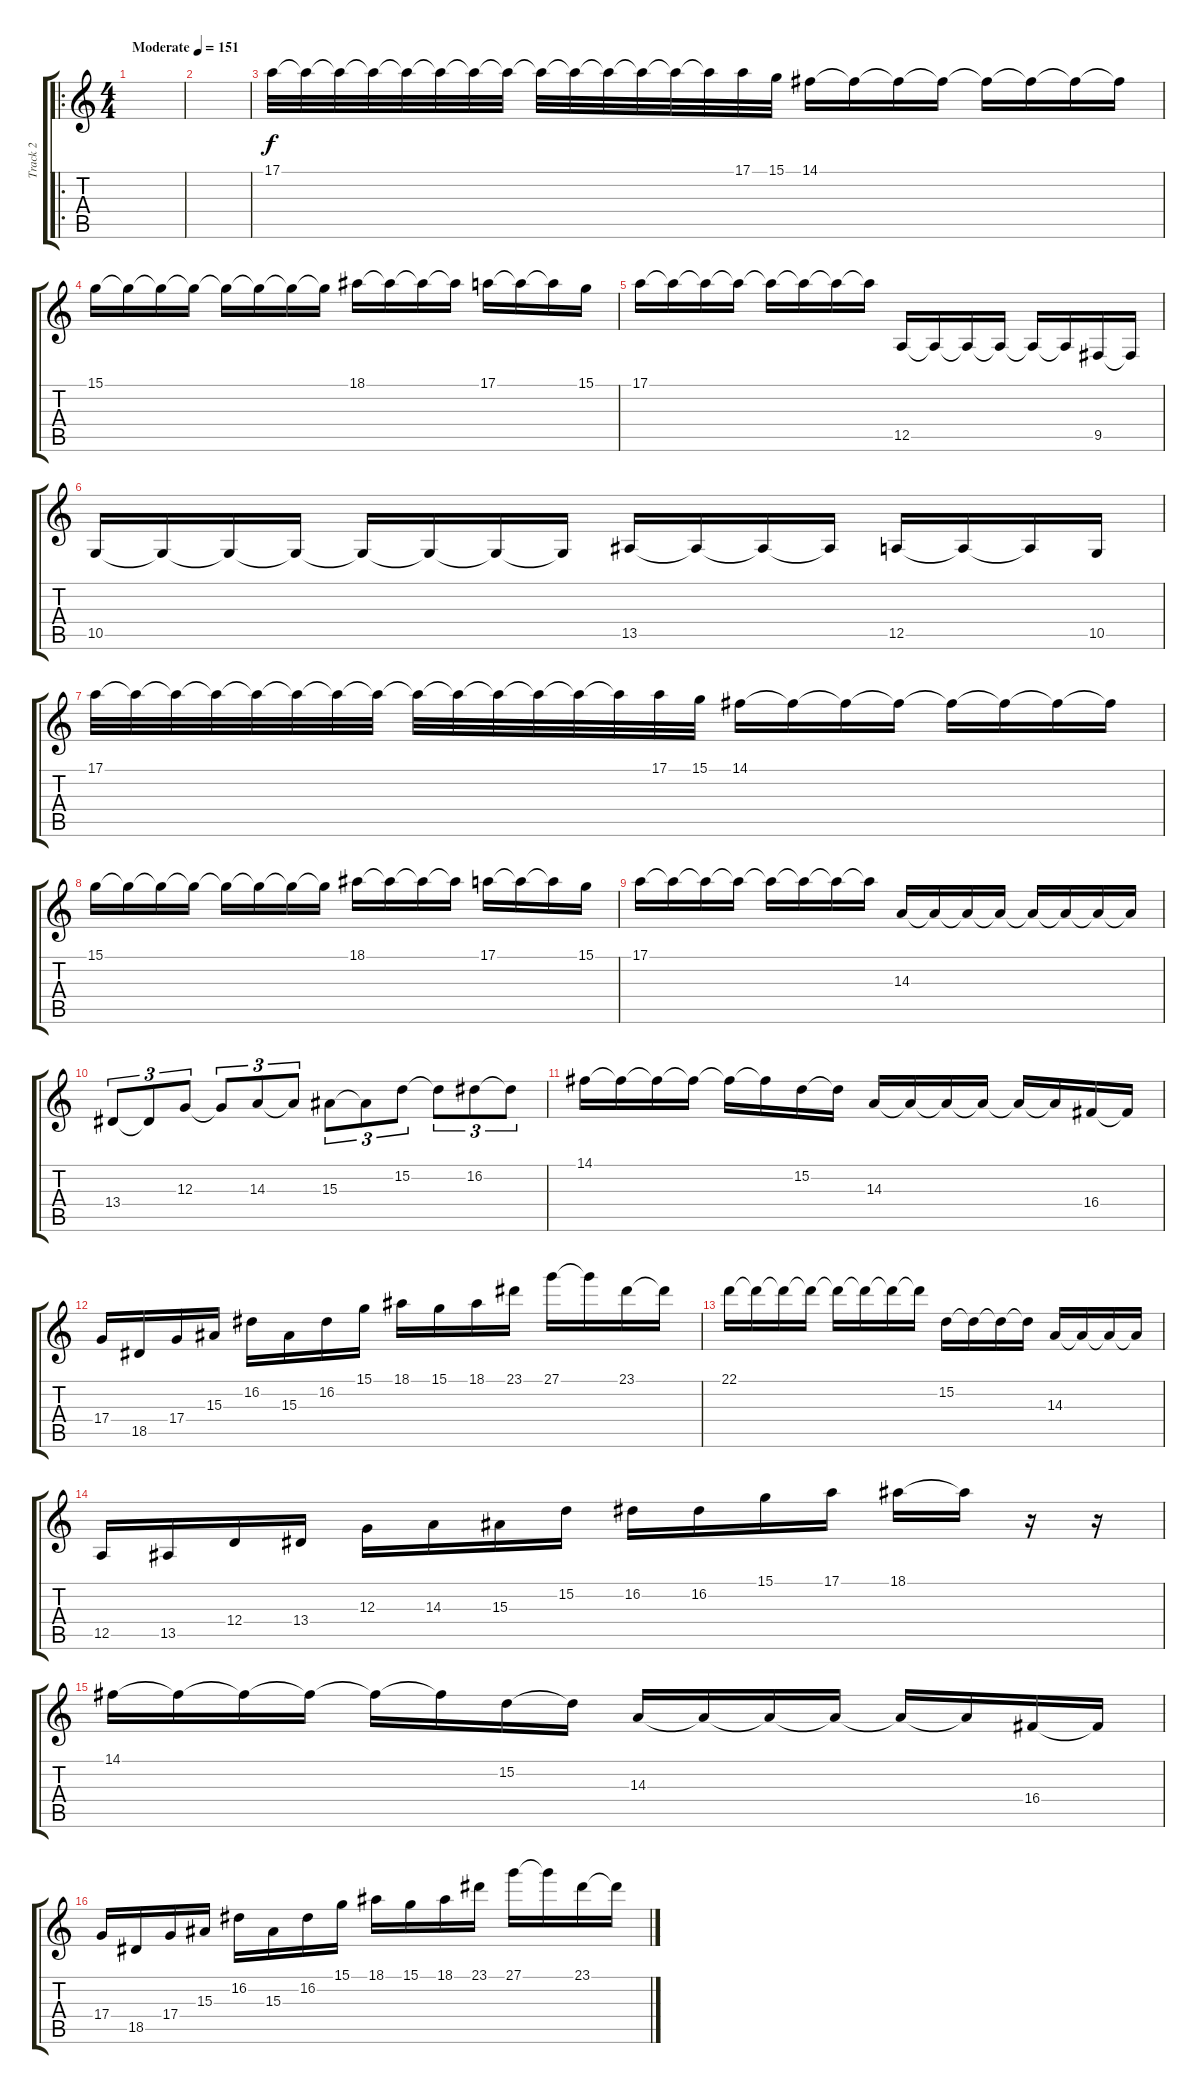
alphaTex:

\track ("Track 2" "Track 2") {instrument lead5charang}
\staff {score tabs}
\tuning (E4 B3 G3 D3 A2 E2) {hide}
\ro
\ts (4 4)
\tempo (151 "Moderate")
\clef g2
\ks c
|
|
17.1.32 17.1{t}.32 17.1{t}.32 17.1{t}.32 17.1{t}.32 17.1{t}.32 17.1{t}.32 17.1{t}.32 17.1{t}.32 17.1{t}.32 17.1{t}.32 17.1{t}.32 17.1{t}.32 17.1{t}.32 17.1.32 15.1.32 14.1.16 14.1{t}.16 14.1{t}.16 14.1{t}.16 14.1{t}.16 14.1{t}.16 14.1{t}.16 14.1{t}.16 |
15.1.16 15.1{t}.16 15.1{t}.16 15.1{t}.16 15.1{t}.16 15.1{t}.16 15.1{t}.16 15.1{t}.16 18.1.16 18.1{t}.16 18.1{t}.16 18.1{t}.16 17.1.16 17.1{t}.16 17.1{t}.16 15.1.16 |
17.1.16 17.1{t}.16 17.1{t}.16 17.1{t}.16 17.1{t}.16 17.1{t}.16 17.1{t}.16 17.1{t}.16 12.5.16 12.5{t}.16 12.5{t}.16 12.5{t}.16 12.5{t}.16 12.5{t}.16 9.5.16 9.5{t}.16 |
10.5.16 10.5{t}.16 10.5{t}.16 10.5{t}.16 10.5{t}.16 10.5{t}.16 10.5{t}.16 10.5{t}.16 13.5.16 13.5{t}.16 13.5{t}.16 13.5{t}.16 12.5.16 12.5{t}.16 12.5{t}.16 10.5.16 |
17.1.32 17.1{t}.32 17.1{t}.32 17.1{t}.32 17.1{t}.32 17.1{t}.32 17.1{t}.32 17.1{t}.32 17.1{t}.32 17.1{t}.32 17.1{t}.32 17.1{t}.32 17.1{t}.32 17.1{t}.32 17.1.32 15.1.32 14.1.16 14.1{t}.16 14.1{t}.16 14.1{t}.16 14.1{t}.16 14.1{t}.16 14.1{t}.16 14.1{t}.16 |
15.1.16 15.1{t}.16 15.1{t}.16 15.1{t}.16 15.1{t}.16 15.1{t}.16 15.1{t}.16 15.1{t}.16 18.1.16 18.1{t}.16 18.1{t}.16 18.1{t}.16 17.1.16 17.1{t}.16 17.1{t}.16 15.1.16 |
17.1.16 17.1{t}.16 17.1{t}.16 17.1{t}.16 17.1{t}.16 17.1{t}.16 17.1{t}.16 17.1{t}.16 14.3.16 14.3{t}.16 14.3{t}.16 14.3{t}.16 14.3{t}.16 14.3{t}.16 14.3{t}.16 14.3{t}.16 |
13.4.8{tu (3 2)} 13.4{t}.8{tu (3 2)} 12.3.8{tu (3 2)} 12.3{t}.8{tu (3 2)} 14.3.8{tu (3 2)} 14.3{t}.8{tu (3 2)} 15.3.8{tu (3 2)} 15.3{t}.8{tu (3 2)} 15.2.8{tu (3 2)} 15.2{t}.8{tu (3 2)} 16.2.8{tu (3 2)} 16.2{t}.8{tu (3 2)} |
14.1.16 14.1{t}.16 14.1{t}.16 14.1{t}.16 14.1{t}.16 14.1{t}.16 15.2.16 15.2{t}.16 14.3.16 14.3{t}.16 14.3{t}.16 14.3{t}.16 14.3{t}.16 14.3{t}.16 16.4.16 16.4{t}.16 |
17.4.16 18.5.16 17.4.16 15.3.16 16.2.16 15.3.16 16.2.16 15.1.16 18.1.16 15.1.16 18.1.16 23.1.16 27.1.16 27.1{t}.16 23.1.16 23.1{t}.16 |
22.1.16 22.1{t}.16 22.1{t}.16 22.1{t}.16 22.1{t}.16 22.1{t}.16 22.1{t}.16 22.1{t}.16 15.2.16 15.2{t}.16 15.2{t}.16 15.2{t}.16 14.3.16 14.3{t}.16 14.3{t}.16 14.3{t}.16 |
12.5.16 13.5.16 12.4.16 13.4.16 12.3.16 14.3.16 15.3.16 15.2.16 16.2.16 16.2.16 15.1.16 17.1.16 18.1.16 18.1{t}.16 r.16 r.16 |
14.1.16 14.1{t}.16 14.1{t}.16 14.1{t}.16 14.1{t}.16 14.1{t}.16 15.2.16 15.2{t}.16 14.3.16 14.3{t}.16 14.3{t}.16 14.3{t}.16 14.3{t}.16 14.3{t}.16 16.4.16 16.4{t}.16 |
17.4.16 18.5.16 17.4.16 15.3.16 16.2.16 15.3.16 16.2.16 15.1.16 18.1.16 15.1.16 18.1.16 23.1.16 27.1.16 27.1{t}.16 23.1.16 23.1{t}.16
